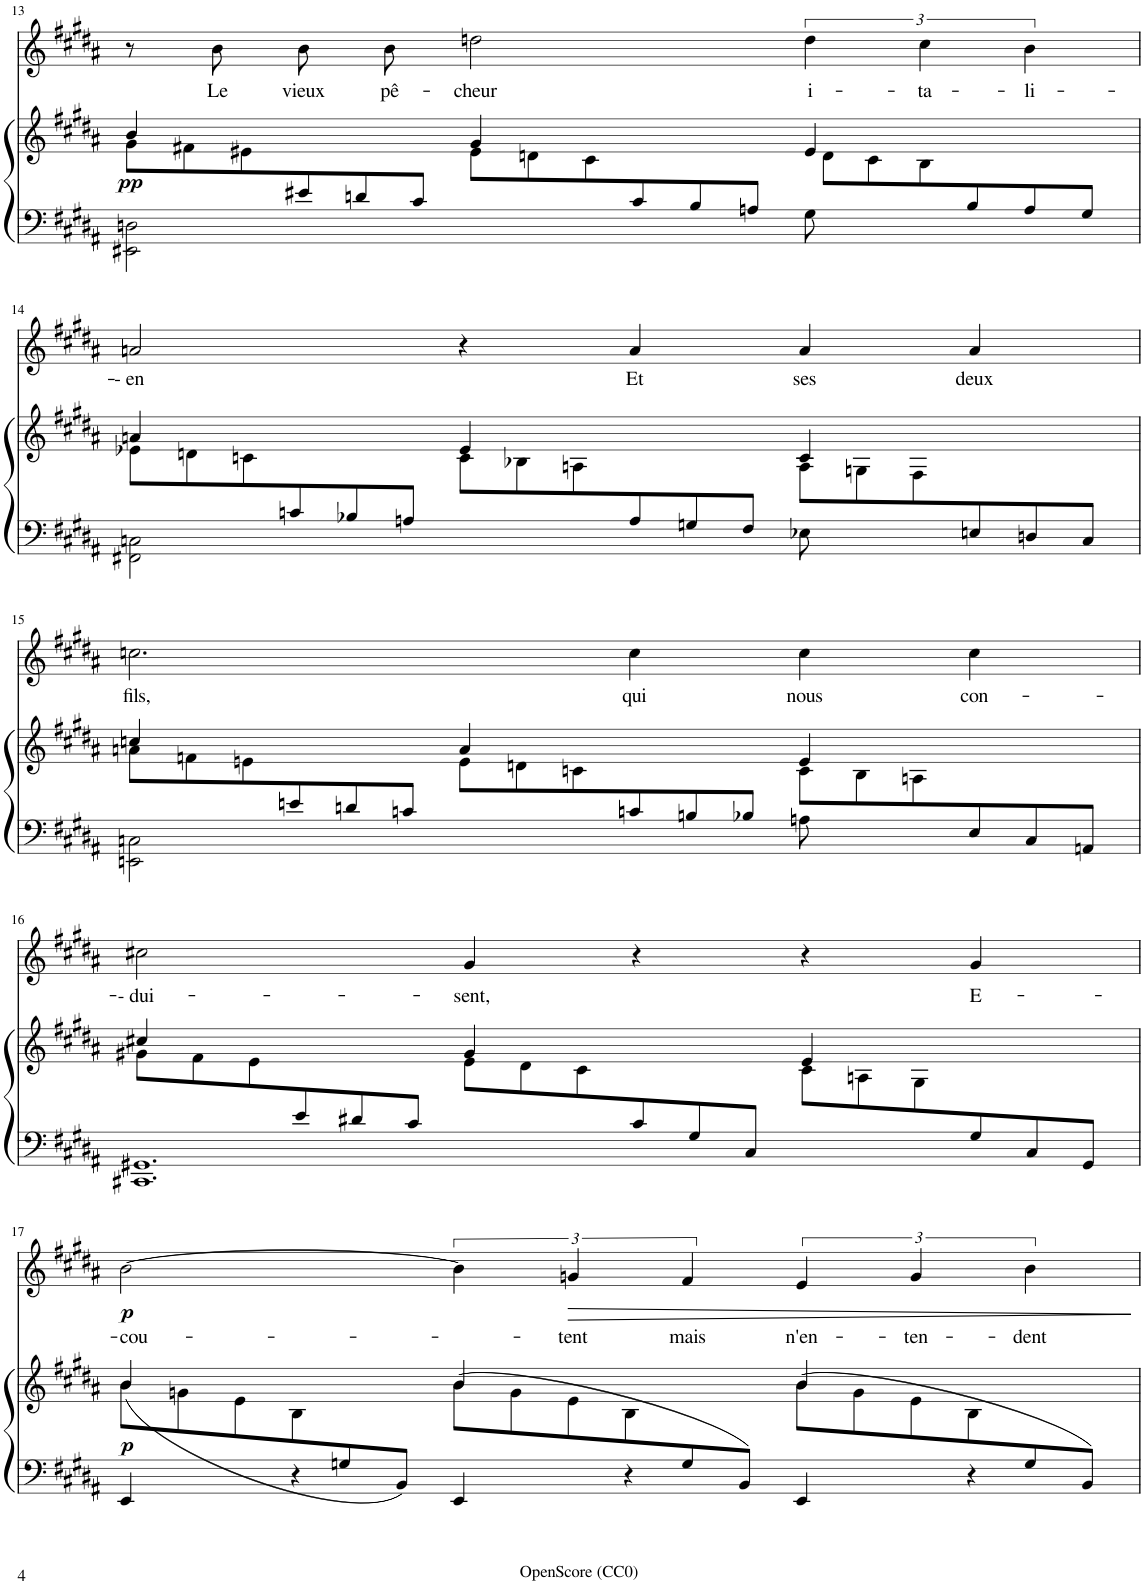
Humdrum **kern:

**kern	**kern	**dynam	**kern	**text	**dynam
*part2	*part2	*part2	*part1	*part1	*part1
*staff3	*staff2	*staff2/3	*staff1	*staff1	*staff1
*I"Piano	*	*	*I"Hautbois	*	*
*I'Pno	*	*	*	*	*
!!LO:PB:g=z
*clefF4	*clefG2	*	*clefG2	*	*
*k[f#c#g#d#a#]	*k[f#c#g#d#a#]	*	*k[f#c#g#d#a#]	*	*
*M3/2	*M3/2	*	*M3/2	*	*
=13	=13	=13	=13	=13	=13
*^	*^	*	*	*	*
!	!	!	!	!LO:DY:b	!	!	!
4ryy	2EE#X\ 2Dn\	4b/	12g#\L	pp	8r	.	.
.	.	.	12f#X\	.	.	.	.
!	!	!	!	!	!	!LO:LY:b	!
.	.	.	.	.	8b\L	Le	.
.	.	.	12e#X\	.	.	.	.
!	!	!	!	!	!	!LO:LY:b	!
12e#X/	.	4ryy	4ryy	.	8b\	vieux	.
12dn/	.	.	.	.	.	.	.
!	!	!	!	!	!	!LO:LY:b	!
.	.	.	.	.	8b\J	pê-	.
12c#/J	.	.	.	.	.	.	.
!	!	!	!	!	!	!LO:LY:b	!
4ryy	2ryy	4g#/	12e#\L	.	2ddn\	-cheur	.
.	.	.	12dn\	.	.	.	.
.	.	.	12c#\	.	.	.	.
12c#/	.	4ryy	4ryy	.	.	.	.
12B/	.	.	.	.	.	.	.
12An/J	.	.	.	.	.	.	.
!	!	!	!	!	!	!LO:LY:b	!
4ryy	8G#\	4e#/	12d\L	.	6dd\	i-	.
.	.	.	12c#\	.	.	.	.
.	8ryy	.	.	.	.	.	.
!	!	!	!	!	!	!LO:LY:b	!
.	.	.	12B\	.	6cc#\	-ta-	.
12B/	4ryy	4ryy	4ryy	.	.	.	.
!	!	!	!	!	!	!LO:LY:b	!
12A/	.	.	.	.	6b\	-li-	.
12G#/J	.	.	.	.	.	.	.
!!LO:LB:g=z
=14	=14	=14	=14	=14	=14	=14	=14
!	!	!	!	!	!	!LO:LY:b	!
4ryy	2FF#X\ 2Cn\	4an/	12e-X\L	.	2an/	-- en	.
.	.	.	12dn\	.	.	.	.
.	.	.	12cn\	.	.	.	.
12cn/	.	4ryy	4ryy	.	.	.	.
12B-X/	.	.	.	.	.	.	.
12An/J	.	.	.	.	.	.	.
4ryy	2ryy	4e-/	12c\L	.	4r	.	.
.	.	.	12B-X\	.	.	.	.
.	.	.	12An\	.	.	.	.
!	!	!	!	!	!	!LO:LY:b	!
12A/	.	4ryy	4ryy	.	4a/	Et	.
12Gn/	.	.	.	.	.	.	.
12F#/J	.	.	.	.	.	.	.
!	!	!	!	!	!	!LO:LY:b	!
4ryy	8E-X\	4c/	12A\L	.	4a/	ses	.
.	.	.	12Gn\	.	.	.	.
.	8ryy	.	.	.	.	.	.
.	.	.	12F#\	.	.	.	.
!	!	!	!	!	!	!LO:LY:b	!
12En/	4ryy	4ryy	4ryy	.	4a/	deux	.
12Dn/	.	.	.	.	.	.	.
12C/J	.	.	.	.	.	.	.
!!LO:LB:g=z
=15	=15	=15	=15	=15	=15	=15	=15
!	!	!	!	!	!	!LO:LY:b	!
4ryy	2EEn\ 2Cn\	4ccn/	12an\L	.	2.ccn\	fils,	.
.	.	.	12fn\	.	.	.	.
.	.	.	12en\	.	.	.	.
12en/	.	4ryy	4ryy	.	.	.	.
12dn/	.	.	.	.	.	.	.
12cn/J	.	.	.	.	.	.	.
4ryy	2ryy	4a/	12e\L	.	.	.	.
.	.	.	12dn\	.	.	.	.
.	.	.	12cn\	.	.	.	.
!	!	!	!	!	!	!LO:LY:b	!
12cn/	.	4ryy	4ryy	.	4cc\	qui	.
12Bn/	.	.	.	.	.	.	.
12B-X/J	.	.	.	.	.	.	.
!	!	!	!	!	!	!LO:LY:b	!
4ryy	8An\	4e/	12c\L	.	4cc\	nous	.
.	.	.	12B\	.	.	.	.
.	8ryy	.	.	.	.	.	.
.	.	.	12An\	.	.	.	.
!	!	!	!	!	!	!LO:LY:b	!
12E/	4ryy	4ryy	4ryy	.	4cc\	con-	.
12C/	.	.	.	.	.	.	.
12AAn/J	.	.	.	.	.	.	.
!!LO:LB:g=z
=16	=16	=16	=16	=16	=16	=16	=16
!	!	!	!	!	!	!LO:LY:b	!
4ryy	1.CC#X 1.GG#X	4cc#X/	12g#X\L	.	2cc#X\	-- dui-	.
.	.	.	12f#\	.	.	.	.
.	.	.	12e\	.	.	.	.
12e/	.	4ryy	4ryy	.	.	.	.
12d#X/	.	.	.	.	.	.	.
12c#/J	.	.	.	.	.	.	.
!	!	!	!	!	!	!LO:LY:b	!
4ryy	.	4g#/	12e\L	.	4g#/	-sent,	.
.	.	.	12d#\	.	.	.	.
.	.	.	12c#\	.	.	.	.
12c#/	.	4ryy	4ryy	.	4r	.	.
12G#/	.	.	.	.	.	.	.
12C#/J	.	.	.	.	.	.	.
4ryy	.	4e/	12c#\L	.	4r	.	.
.	.	.	12An\	.	.	.	.
.	.	.	12G#\	.	.	.	.
!	!	!	!	!	!	!LO:LY:b	!
12G#/	.	4ryy	4ryy	.	4g#/	E-	.
12C#/	.	.	.	.	.	.	.
12GG#/J	.	.	.	.	.	.	.
!!LO:LB:g=z
=17	=17	=17	=17	=17	=17	=17	=17
!	!	!	!	!LO:DY:b	!	!LO:LY:b	!LO:DY:b
3ryy	4EE/	(4b/	12b\L	p	[2b\	-cou-	p
.	.	.	12gn\	.	.	.	.
.	.	.	12e\	.	.	.	.
.	4r	4ryy	12B\	.	.	.	.
12Gn/	.	.	6ryy	.	.	.	.
12BB/J)	.	.	.	.	.	.	.
3ryy	4EE/	4b/	(12b\L	.	6b\]	.	.
.	.	.	12g\	.	.	.	.
!	!	!	!	!	!	!LO:LY:b	!LO:HP:b
.	.	.	12e\	.	6gn/	-tent	>
.	4r	4ryy	12B\	.	.	.	.
!	!	!	!	!	!	!LO:LY:b	!
12G/	.	.	6ryy	.	6f#/	mais	.
12BB/J)	.	.	.	.	.	.	.
!	!	!	!	!	!	!LO:LY:b	!
3ryy	4EE/	4b/	(12b\L	.	6e/	n'en-	.
.	.	.	12g\	.	.	.	.
!	!	!	!	!	!	!LO:LY:b	!
.	.	.	12e\	.	6g/	-ten-	.
.	4r	4ryy	12B\	.	.	.	.
!	!	!	!	!	!	!LO:LY:b	!
12G/	.	.	6ryy	.	6b\	-dent	.
12BB/J)	.	.	.	.	.	.	.
*v	*v	*	*	*	*	*	*
*	*v	*v	*	*	*	*
.	.	.	.	.	]
=	=	=	=	=	=
*-	*-	*-	*-	*-	*-
